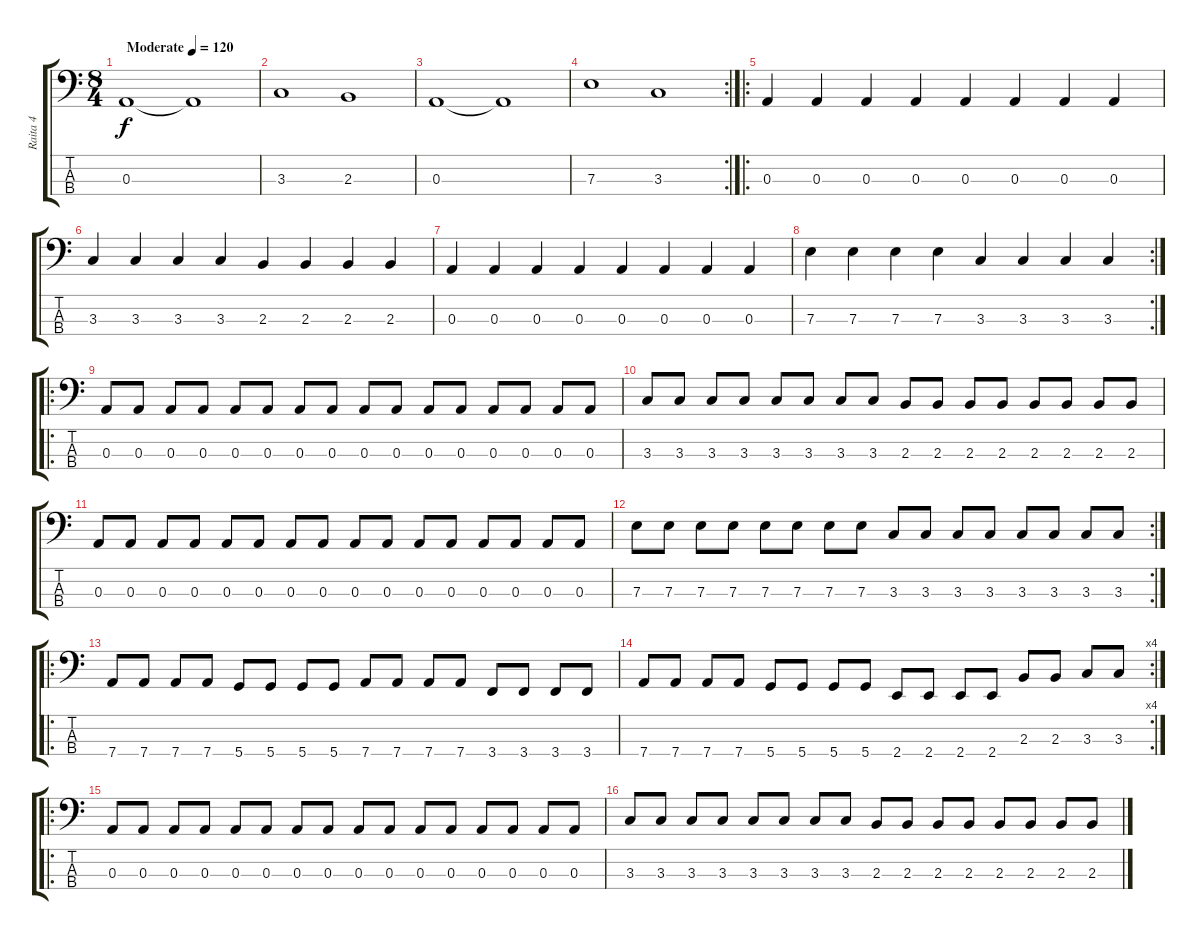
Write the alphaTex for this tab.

\track ("Raita 4" "Raita 4") {instrument electricbassfinger}
\staff {score tabs}
\tuning (G2 D2 A1 D1) {hide}
\ts (8 4)
\tempo (120 "Moderate")
\clef f4
\ks c
0.3.1{dy f instrument electricbassfinger} 0.3{t}.1 |
3.3.1 2.3.1 |
0.3.1 0.3{t}.1 |
\rc 2
7.3.1 3.3.1 |
\ro
0.3.4 0.3.4 0.3.4 0.3.4 0.3.4 0.3.4 0.3.4 0.3.4 |
3.3.4 3.3.4 3.3.4 3.3.4 2.3.4 2.3.4 2.3.4 2.3.4 |
0.3.4 0.3.4 0.3.4 0.3.4 0.3.4 0.3.4 0.3.4 0.3.4 |
\rc 2
7.3.4 7.3.4 7.3.4 7.3.4 3.3.4 3.3.4 3.3.4 3.3.4 |
\ro
0.3.8 0.3.8 0.3.8 0.3.8 0.3.8 0.3.8 0.3.8 0.3.8 0.3.8 0.3.8 0.3.8 0.3.8 0.3.8 0.3.8 0.3.8 0.3.8 |
3.3.8 3.3.8 3.3.8 3.3.8 3.3.8 3.3.8 3.3.8 3.3.8 2.3.8 2.3.8 2.3.8 2.3.8 2.3.8 2.3.8 2.3.8 2.3.8 |
0.3.8 0.3.8 0.3.8 0.3.8 0.3.8 0.3.8 0.3.8 0.3.8 0.3.8 0.3.8 0.3.8 0.3.8 0.3.8 0.3.8 0.3.8 0.3.8 |
\rc 2
7.3.8 7.3.8 7.3.8 7.3.8 7.3.8 7.3.8 7.3.8 7.3.8 3.3.8 3.3.8 3.3.8 3.3.8 3.3.8 3.3.8 3.3.8 3.3.8 |
\ro
7.4.8 7.4.8 7.4.8 7.4.8 5.4.8 5.4.8 5.4.8 5.4.8 7.4.8 7.4.8 7.4.8 7.4.8 3.4.8 3.4.8 3.4.8 3.4.8 |
\rc 4
7.4.8 7.4.8 7.4.8 7.4.8 5.4.8 5.4.8 5.4.8 5.4.8 2.4.8 2.4.8 2.4.8 2.4.8 2.3.8 2.3.8 3.3.8 3.3.8 |
\ro
0.3.8 0.3.8 0.3.8 0.3.8 0.3.8 0.3.8 0.3.8 0.3.8 0.3.8 0.3.8 0.3.8 0.3.8 0.3.8 0.3.8 0.3.8 0.3.8 |
3.3.8 3.3.8 3.3.8 3.3.8 3.3.8 3.3.8 3.3.8 3.3.8 2.3.8 2.3.8 2.3.8 2.3.8 2.3.8 2.3.8 2.3.8 2.3.8
